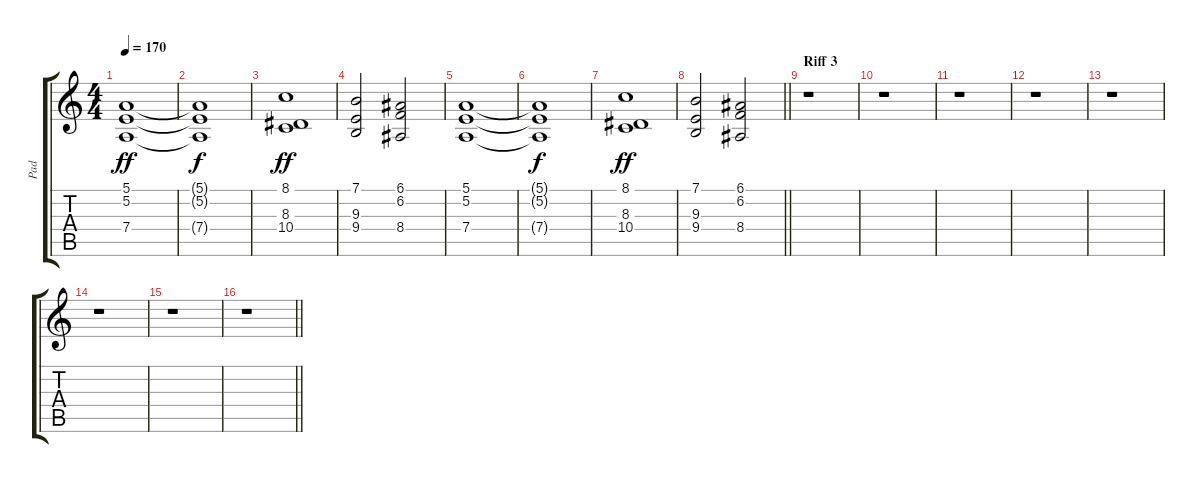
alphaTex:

\track ("Pad" "Pad") {instrument lead3calliope}
\staff {score tabs}
\tuning (E4 B3 G3 D3 A2 E2) {hide}
\ts (4 4)
\tempo 170
\clef g2
\ks c
(5.1 5.2 7.4).1{dy ff} |
(5.1{t} 5.2{t} 7.4{t}).1{dy f} |
(8.1 8.3 10.4).1{dy ff} |
(7.1 9.3 9.4).2 (6.1 6.2 8.4).2 |
(5.1 5.2 7.4).1 |
(5.1{t} 5.2{t} 7.4{t}).1{dy f} |
(8.1 8.3 10.4).1{dy ff} |
\barLineRight lightlight
(7.1 9.3 9.4).2 (6.1 6.2 8.4).2 |
\section ("" "Riff 3")
r.1 |
r.1 |
r.1 |
r.1 |
r.1 |
r.1 |
r.1 |
\barLineRight lightlight
r.1
